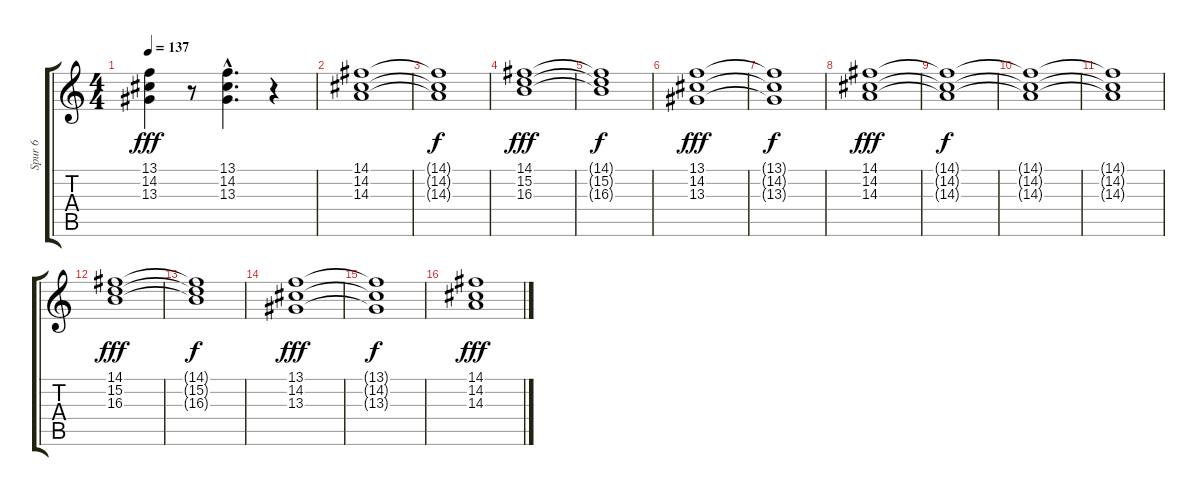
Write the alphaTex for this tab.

\track ("Spur 6" "Spur 6") {instrument rockorgan}
\staff {score tabs}
\tuning (E4 B3 G3 D3 A2 E2) {hide}
\ts (4 4)
\tempo 137
\clef g2
\ks c
(13.1 14.2 13.3).4{dy fff} r.8 (13.1{hac} 14.2{hac} 13.3{hac}).4{d} r.4 |
(14.1 14.2 14.3).1 |
(14.1{t} 14.2{t} 14.3{t}).1{dy f} |
(14.1 15.2 16.3).1{dy fff} |
(14.1{t} 15.2{t} 16.3{t}).1{dy f} |
(13.1 14.2 13.3).1{dy fff} |
(13.1{t} 14.2{t} 13.3{t}).1{dy f} |
(14.1 14.2 14.3).1{dy fff} |
(14.1{t} 14.2{t} 14.3{t}).1{dy f} |
(14.1{t} 14.2{t} 14.3{t}).1 |
(14.1{t} 14.2{t} 14.3{t}).1 |
(14.1 15.2 16.3).1{dy fff} |
(14.1{t} 15.2{t} 16.3{t}).1{dy f} |
(13.1 14.2 13.3).1{dy fff} |
(13.1{t} 14.2{t} 13.3{t}).1{dy f} |
(14.1 14.2 14.3).1{dy fff}
